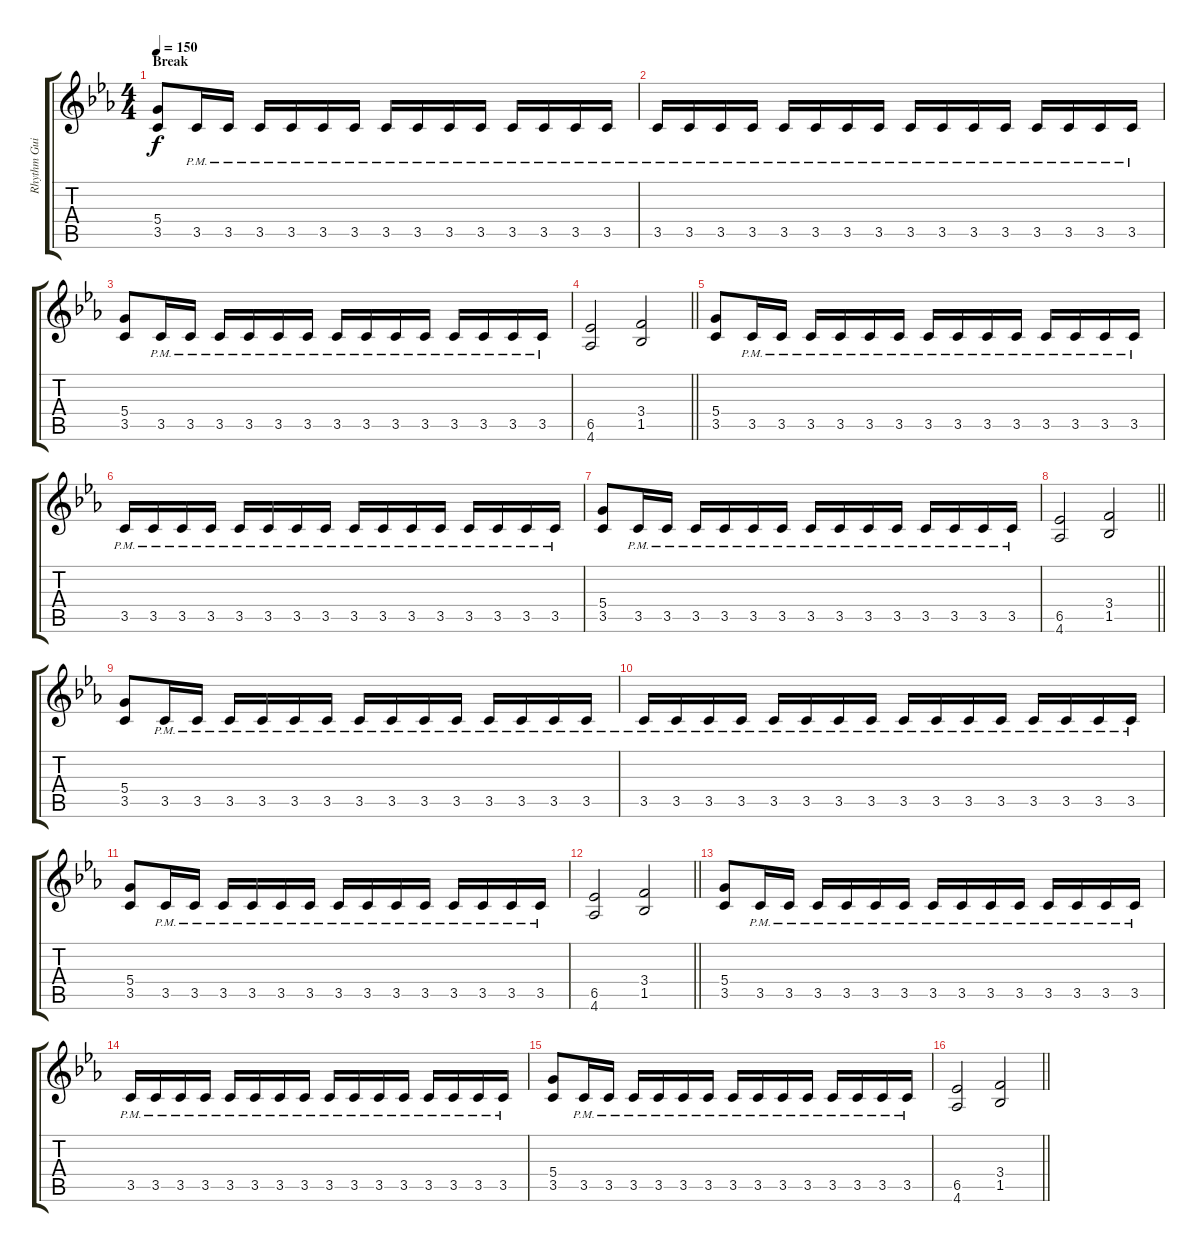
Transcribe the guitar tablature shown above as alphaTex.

\track ("Rhythm Guitar 1: Patrik Lund" "Rhythm Gui") {instrument distortionguitar}
\staff {score tabs}
\tuning (E4 B3 G3 D3 A2 E2) {hide}
\ts (4 4)
\section ("" "Break")
\tempo 150
\clef g2
\ks cminor
(5.4 3.5).8{dy f} 3.5{pm}.16 3.5{pm}.16 3.5{pm}.16 3.5{pm}.16 3.5{pm}.16 3.5{pm}.16 3.5{pm}.16 3.5{pm}.16 3.5{pm}.16 3.5{pm}.16 3.5{pm}.16 3.5{pm}.16 3.5{pm}.16 3.5{pm}.16 |
3.5{pm}.16 3.5{pm}.16 3.5{pm}.16 3.5{pm}.16 3.5{pm}.16 3.5{pm}.16 3.5{pm}.16 3.5{pm}.16 3.5{pm}.16 3.5{pm}.16 3.5{pm}.16 3.5{pm}.16 3.5{pm}.16 3.5{pm}.16 3.5{pm}.16 3.5{pm}.16 |
(5.4 3.5).8 3.5{pm}.16 3.5{pm}.16 3.5{pm}.16 3.5{pm}.16 3.5{pm}.16 3.5{pm}.16 3.5{pm}.16 3.5{pm}.16 3.5{pm}.16 3.5{pm}.16 3.5{pm}.16 3.5{pm}.16 3.5{pm}.16 3.5{pm}.16 |
\barLineRight lightlight
(6.5 4.6).2 (3.4 1.5).2 |
(5.4 3.5).8 3.5{pm}.16 3.5{pm}.16 3.5{pm}.16 3.5{pm}.16 3.5{pm}.16 3.5{pm}.16 3.5{pm}.16 3.5{pm}.16 3.5{pm}.16 3.5{pm}.16 3.5{pm}.16 3.5{pm}.16 3.5{pm}.16 3.5{pm}.16 |
3.5{pm}.16 3.5{pm}.16 3.5{pm}.16 3.5{pm}.16 3.5{pm}.16 3.5{pm}.16 3.5{pm}.16 3.5{pm}.16 3.5{pm}.16 3.5{pm}.16 3.5{pm}.16 3.5{pm}.16 3.5{pm}.16 3.5{pm}.16 3.5{pm}.16 3.5{pm}.16 |
(5.4 3.5).8 3.5{pm}.16 3.5{pm}.16 3.5{pm}.16 3.5{pm}.16 3.5{pm}.16 3.5{pm}.16 3.5{pm}.16 3.5{pm}.16 3.5{pm}.16 3.5{pm}.16 3.5{pm}.16 3.5{pm}.16 3.5{pm}.16 3.5{pm}.16 |
\barLineRight lightlight
(6.5 4.6).2 (3.4 1.5).2 |
(5.4 3.5).8 3.5{pm}.16 3.5{pm}.16 3.5{pm}.16 3.5{pm}.16 3.5{pm}.16 3.5{pm}.16 3.5{pm}.16 3.5{pm}.16 3.5{pm}.16 3.5{pm}.16 3.5{pm}.16 3.5{pm}.16 3.5{pm}.16 3.5{pm}.16 |
3.5{pm}.16 3.5{pm}.16 3.5{pm}.16 3.5{pm}.16 3.5{pm}.16 3.5{pm}.16 3.5{pm}.16 3.5{pm}.16 3.5{pm}.16 3.5{pm}.16 3.5{pm}.16 3.5{pm}.16 3.5{pm}.16 3.5{pm}.16 3.5{pm}.16 3.5{pm}.16 |
(5.4 3.5).8 3.5{pm}.16 3.5{pm}.16 3.5{pm}.16 3.5{pm}.16 3.5{pm}.16 3.5{pm}.16 3.5{pm}.16 3.5{pm}.16 3.5{pm}.16 3.5{pm}.16 3.5{pm}.16 3.5{pm}.16 3.5{pm}.16 3.5{pm}.16 |
\barLineRight lightlight
(6.5 4.6).2 (3.4 1.5).2 |
(5.4 3.5).8 3.5{pm}.16 3.5{pm}.16 3.5{pm}.16 3.5{pm}.16 3.5{pm}.16 3.5{pm}.16 3.5{pm}.16 3.5{pm}.16 3.5{pm}.16 3.5{pm}.16 3.5{pm}.16 3.5{pm}.16 3.5{pm}.16 3.5{pm}.16 |
3.5{pm}.16 3.5{pm}.16 3.5{pm}.16 3.5{pm}.16 3.5{pm}.16 3.5{pm}.16 3.5{pm}.16 3.5{pm}.16 3.5{pm}.16 3.5{pm}.16 3.5{pm}.16 3.5{pm}.16 3.5{pm}.16 3.5{pm}.16 3.5{pm}.16 3.5{pm}.16 |
(5.4 3.5).8 3.5{pm}.16 3.5{pm}.16 3.5{pm}.16 3.5{pm}.16 3.5{pm}.16 3.5{pm}.16 3.5{pm}.16 3.5{pm}.16 3.5{pm}.16 3.5{pm}.16 3.5{pm}.16 3.5{pm}.16 3.5{pm}.16 3.5{pm}.16 |
\barLineRight lightlight
(6.5 4.6).2 (3.4 1.5).2
